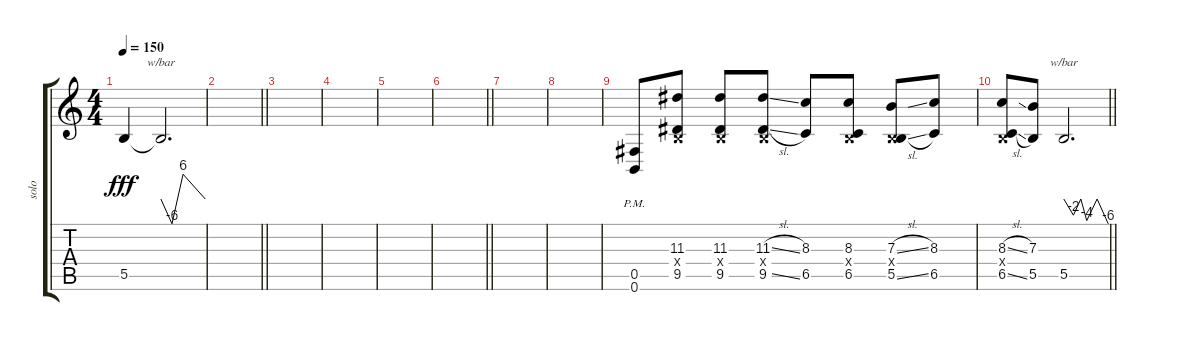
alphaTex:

\track ("solo" "solo") {instrument distortionguitar}
\staff {score tabs}
\tuning (Db4 Ab3 E3 B2 Gb2 B1) {hide}
\ts (4 4)
\tempo 150
\clef g2
\ks c
5.5{t}.4{dy fff} 5.5{t}.2{d tbe (custom default 0 0 15 -24 30 24 60 0)} |
\barLineRight lightlight
|
\section ("" "")
|
|
|
\barLineRight lightlight
|
|
|
(0.5{pm} 0.6{pm}).8 (11.3 0.4{x} 9.5).8 (11.3 0.4{x} 9.5).8 (11.3{sl} 0.4{x} 9.5{sl}).8 (8.3 6.5).8 (8.3 0.4{x} 6.5).8 (7.3{sl} 0.4{x} 5.5{sl}).8 (8.3 6.5).8 |
\barLineRight lightlight
(8.3{sl} 0.4{x} 6.5{sl}).8 (7.3 5.5).8 5.5.2{d tbe (custom default 0 0 13 -8 23 0 31 -16 45 0 60 -24)}
